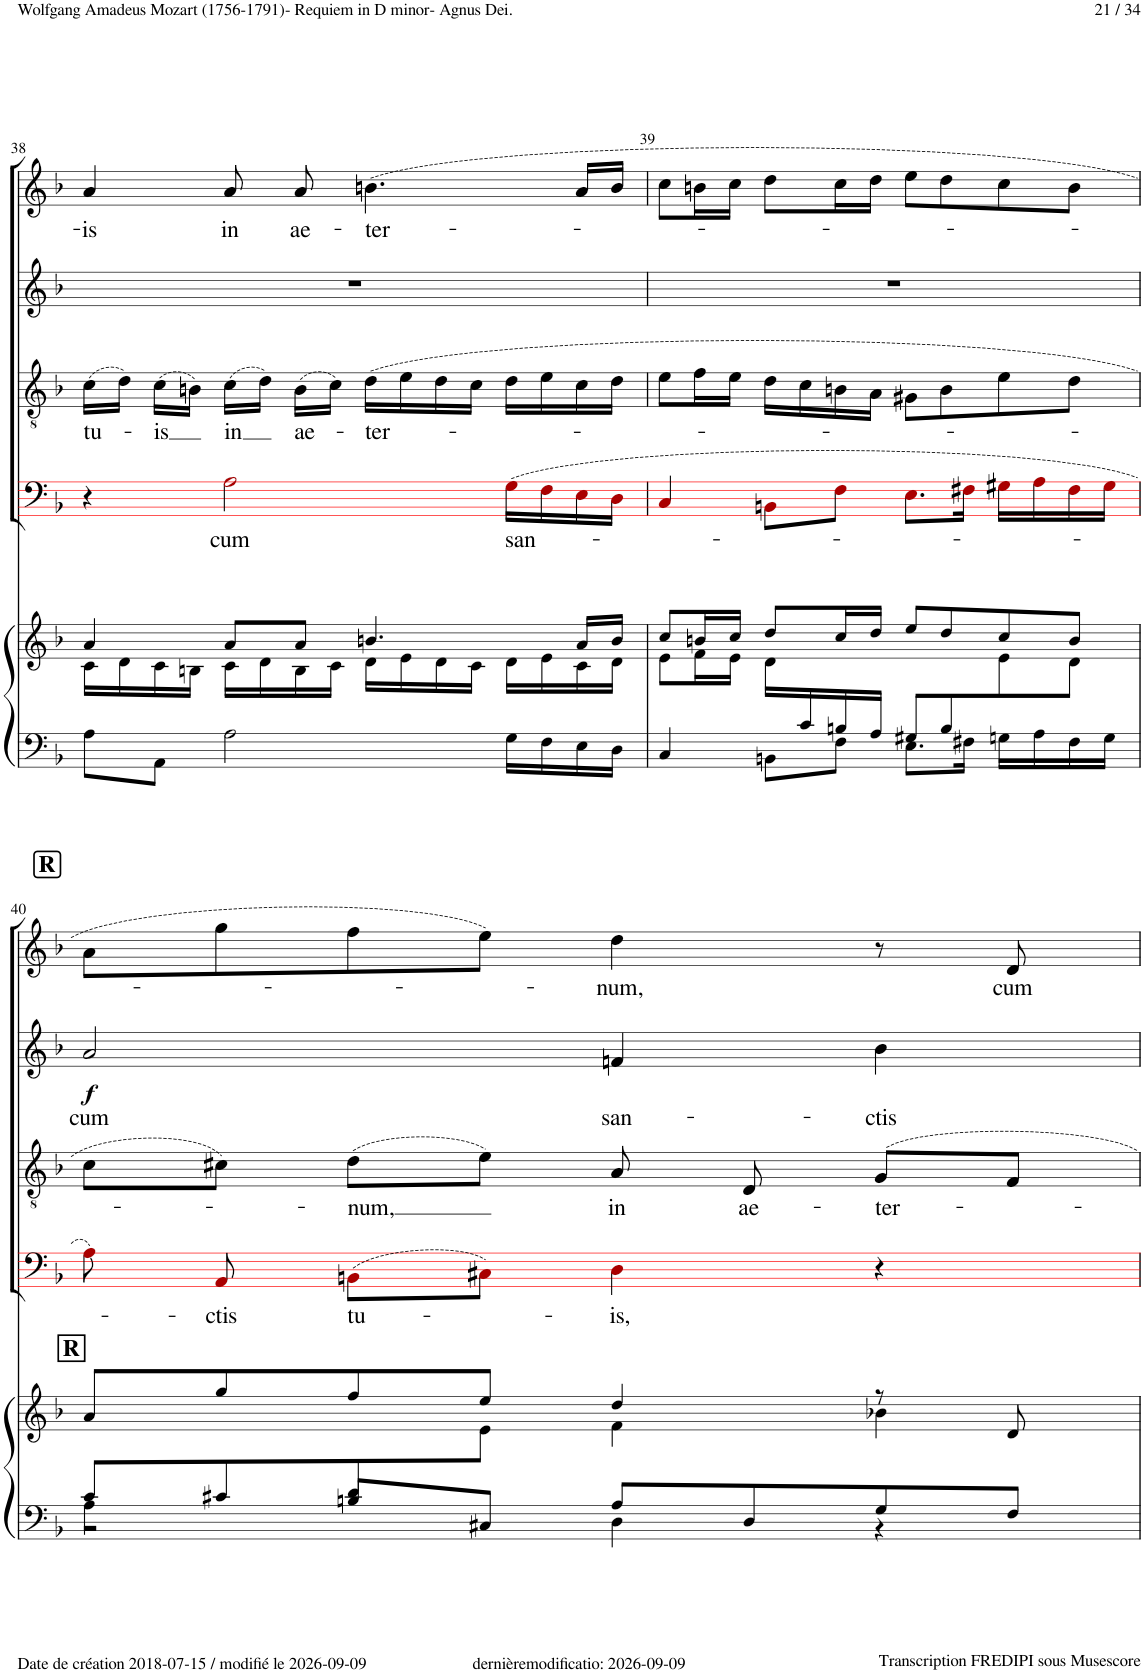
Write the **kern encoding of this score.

**kern	**kern	**kern	**text	**kern	**text	**kern	**text	**dynam	**kern	**text
*part5	*part5	*part4	*part4	*part3	*part3	*part2	*part2	*part2	*part1	*part1
*staff6	*staff5	*staff4	*staff4	*staff3	*staff3	*staff2	*staff2	*staff2	*staff1	*staff1
*I"Piano	*	*I"Basse	*	*I"Tenor	*	*I"Alto	*	*	*I"Soprano	*
*I'Pno	*	*	*	*	*	*	*	*	*	*
!!LO:PB:g=z
*clefF4	*clefG2	*clefF4	*	*clefGv2	*	*clefG2	*	*	*clefG2	*
*	*	*ITrd8c14	*	*	*	*	*	*	*	*
*k[b-]	*k[b-]	*k[b-]	*	*k[b-]	*	*k[b-]	*	*	*k[b-]	*
*M4/4	*M4/4	*M4/4	*	*M4/4	*	*M4/4	*	*	*M4/4	*
*met(c)	*met(c)	*met(c)	*	*met(c)	*	*met(c)	*	*	*met(c)	*
=38	=38	=38	=38	=38	=38	=38	=38	=38	=38	=38
*	*^	*	*	*	*	*	*	*	*	*
!	!	!	!	!	!	!LO:LY:b	!	!	!	!	!LO:LY:b
8A\L	4a/	16c\LL	4r	.	(16c!\LL	tu-	1r	.	.	4a!/	-is
.	.	16d\	.	.	16d!\JJ)	.	.	.	.	.	.
!	!	!	!	!	!	!LO:LY:b	!	!	!	!	!
8AA\J	.	16c\	.	.	(16c!\LL	-is	.	.	.	.	.
.	.	16Bn\JJ	.	.	16Bn!\JJ)	.	.	.	.	.	.
!	!	!	!	!LO:LY:b	!	!LO:LY:b	!	!	!	!	!LO:LY:b
2A\	8a/L	16c\LL	2A!i\	cum	(16c!\LL	in	.	.	.	8a!/	in
.	.	16d\	.	.	16d!\JJ)	.	.	.	.	.	.
!	!	!	!	!	!	!LO:LY:b	!	!	!	!	!LO:LY:b
.	8a/J	16B\	.	.	(16B!\LL	ae-	.	.	.	8a!/	ae-
.	.	16c\JJ	.	.	16c!\JJ)	.	.	.	.	.	.
!	!	!	!	!	!	!LO:LY:b	!	!	!	!	!LO:LY:b
.	4.bn/	16d\LL	.	.	(16d!\LL	-ter-	.	.	.	(4.bn!\	-ter-
.	.	16e\	.	.	16e!\	.	.	.	.	.	.
.	.	16d\	.	.	16d!\	.	.	.	.	.	.
.	.	16c\JJ	.	.	16c!\JJ	.	.	.	.	.	.
!	!	!	!	!LO:LY:b	!	!	!	!	!	!	!
16G\LL	.	16d\LL	(16G!i\LL	san-	16d!\LL	.	.	.	.	.	.
16F\	.	16e\	16F!i\	.	16e!\	.	.	.	.	.	.
16E\	16a/LL	16c\	16E!i\	.	16c!\	.	.	.	.	16a!/LL	.
16D\JJ	16b/JJ	16d\JJ	16D!i\JJ	.	16d!\JJ	.	.	.	.	16b!/JJ	.
=39	=39	=39	=39	=39	=39	=39	=39	=39	=39	=39	=39
*^	*	*	*	*	*	*	*	*	*	*	*
16ryy	4C/	8cc/L	8e\L	4C!i/	.	8e!\L	.	1r	.	.	8cc!\L	.
.	.	16bn/L	16f\L	.	.	16f!\L	.	.	.	.	16bn!\L	.
.	.	16cc/JJ	16e\JJ	.	.	16e!\JJ	.	.	.	.	16cc!\JJ	.
.	8BBn\L	8dd/L	16d\LL	8BBn!i\L	.	16d!\LL	.	.	.	.	8dd!\L	.
16c/	.	.	4..ryy	.	.	16c!\	.	.	.	.	.	.
16Bn/	8F\J	16cc/L	.	8F!i\J	.	16Bn!\	.	.	.	.	16cc!\L	.
16A/JJ	.	16dd/JJ	.	.	.	16A!\JJ	.	.	.	.	16dd!\JJ	.
8G#X/L	8.E\L	8ee/L	.	8.E!i\L	.	8G#X!\L	.	.	.	.	8ee!\L	.
8B/	.	8dd/	.	.	.	8B!\	.	.	.	.	8dd!\	.
.	16F#X\Jk	.	.	16F#X!i\Jk	.	.	.	.	.	.	.	.
4ryy	16Gn\LL	8cc/	8e\	16G#X!i\LL	.	8e!\	.	.	.	.	8cc!\	.
.	16A\	.	.	16A!i\	.	.	.	.	.	.	.	.
.	16F#\	8b/J	8d\J	16F#!i\	.	8d!\J	.	.	.	.	8b!\J	.
.	16G\JJ	.	.	16G#!i\JJ	.	.	.	.	.	.	.	.
!!LO:LB:g=z
=40	=40	=40	=40	=40	=40	=40	=40	=40	=40	=40	=40	=40
*	*^	*	*	*	*	*	*	*	*	*	*	*
!	!	!	!LO:TX:a:B:t=R	!	!	!	!	!	!	!	!	!	!
!	!	!	!	!	!	!	!	!	!	!LO:LY:b	!LO:DY:b	!	!
8c/L	4A\	2r	8a/L	4.ryy	8A!i\)	.	8c!\L	.	2a!/	cum	f	8a!\L	.
!	!	!	!	!	!	!LO:LY:b	!	!	!	!	!	!	!
8c#X/	.	.	8gg/	.	8AA!i/	-ctis	8c#X!\J)	.	.	.	.	8gg!\	.
!	!	!	!	!	!	!LO:LY:b	!	!LO:LY:b	!	!	!	!	!
8d/	8Bn/L	.	8ff/	.	(8BBn!i\L	tu-	(8d!\L	-num,	.	.	.	8ff!\	.
2ryy	8C#X/J	.	8ee/J	8e\J	8C#X!i\J)	.	8e!\J)	.	.	.	.	8ee!\J)	.
!	!	!	!	!	!	!LO:LY:b	!	!LO:LY:b	!	!LO:LY:b	!	!	!LO:LY:b
.	8A/L	4D\	4dd/	4f\	4D!i\	-is,	8A!/	in	4fn!/	san-	.	4dd!\	-num,
!	!	!	!	!	!	!	!	!LO:LY:b	!	!	!	!	!
.	8D/	.	.	.	.	.	8D!/	ae-	.	.	.	.	.
!	!	!	!	!	!	!	!	!LO:LY:b	!	!LO:LY:b	!	!	!
.	8G/	4r	8r	4b-X\	4r	.	8G!/L	-ter-	4b-!\	-ctis	.	8r	.
!	!	!	!	!	!	!	!	!	!	!	!	!	!LO:LY:b
8ryy	8F/J	.	8d/	.	.	.	8F!/J	.	.	.	.	8d!/	cum
*v	*v	*v	*	*	*	*	*	*	*	*	*	*	*
*	*v	*v	*	*	*	*	*	*	*	*	*
=	=	=	=	=	=	=	=	=	=	=
*-	*-	*-	*-	*-	*-	*-	*-	*-	*-	*-
